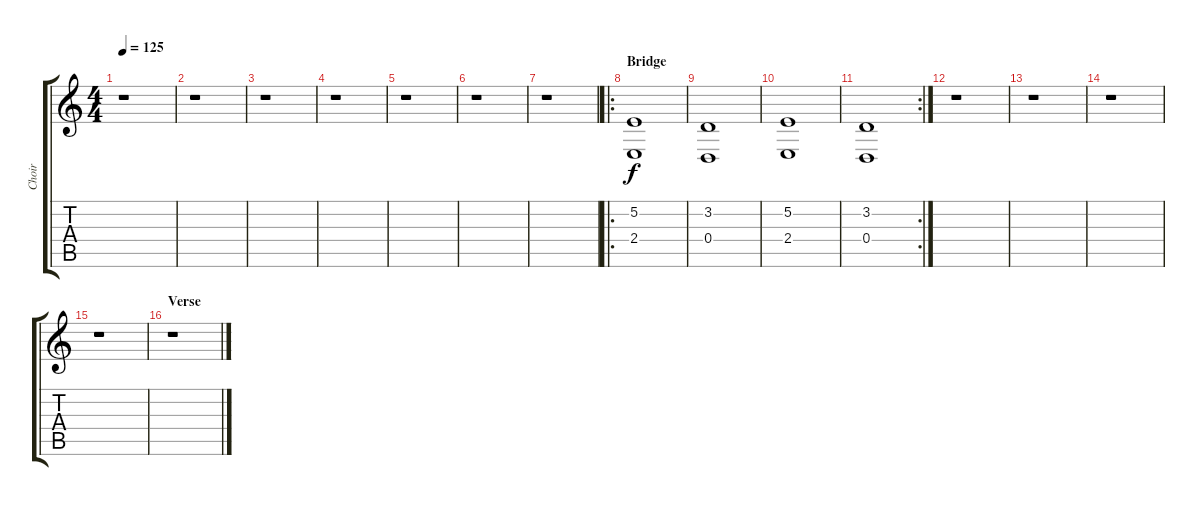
\track ("Choir" "Choir") {instrument choiraahs}
\staff {score tabs}
\tuning (E4 B3 G3 D3 A2 E2) {hide}
\ts (4 4)
\tempo 125
\clef g2
\ks c
r.1{dy f} |
r.1 |
r.1 |
r.1 |
r.1 |
r.1 |
r.1 |
\ro
\section ("" "Bridge")
(5.2 2.4).1 |
(3.2 0.4).1 |
(5.2 2.4).1 |
\rc 2
(3.2 0.4).1 |
r.1 |
r.1 |
r.1 |
r.1 |
\section ("" "Verse")
r.1
